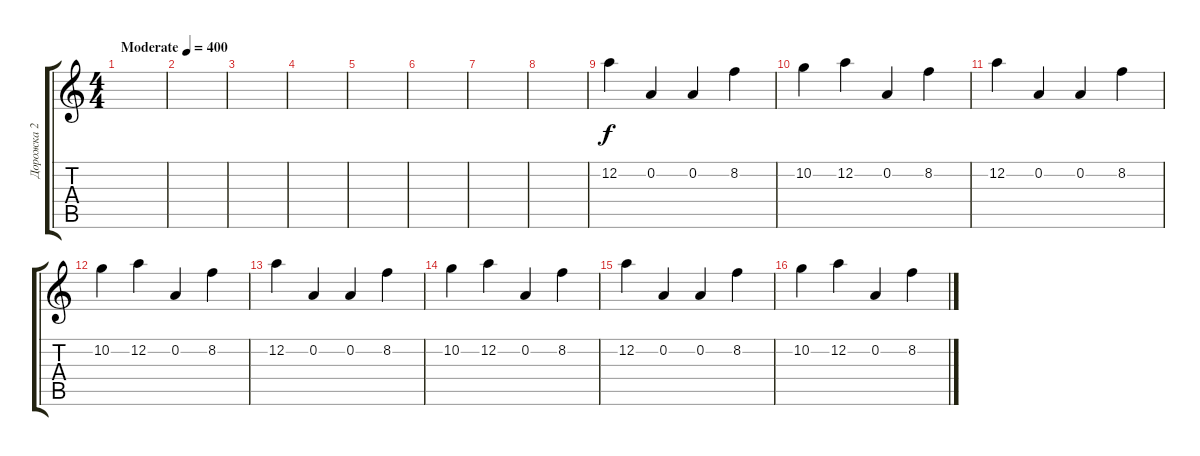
\track ("Дорожка 2" "Дорожка 2") {instrument overdrivenguitar}
\staff {score tabs}
\tuning (D4 A3 F3 C3 G2 D2) {hide}
\ts (4 4)
\tempo (400 "Moderate")
\tempo 420
\tempo (400 "Moderate")
\clef g2
\ks c
|
|
|
|
|
|
|
|
12.2.4 0.2.4 0.2.4 8.2.4 |
10.2.4 12.2.4 0.2.4 8.2.4 |
12.2.4 0.2.4 0.2.4 8.2.4 |
10.2.4 12.2.4 0.2.4 8.2.4 |
12.2.4 0.2.4 0.2.4 8.2.4 |
10.2.4 12.2.4 0.2.4 8.2.4 |
12.2.4 0.2.4 0.2.4 8.2.4 |
10.2.4 12.2.4 0.2.4 8.2.4
